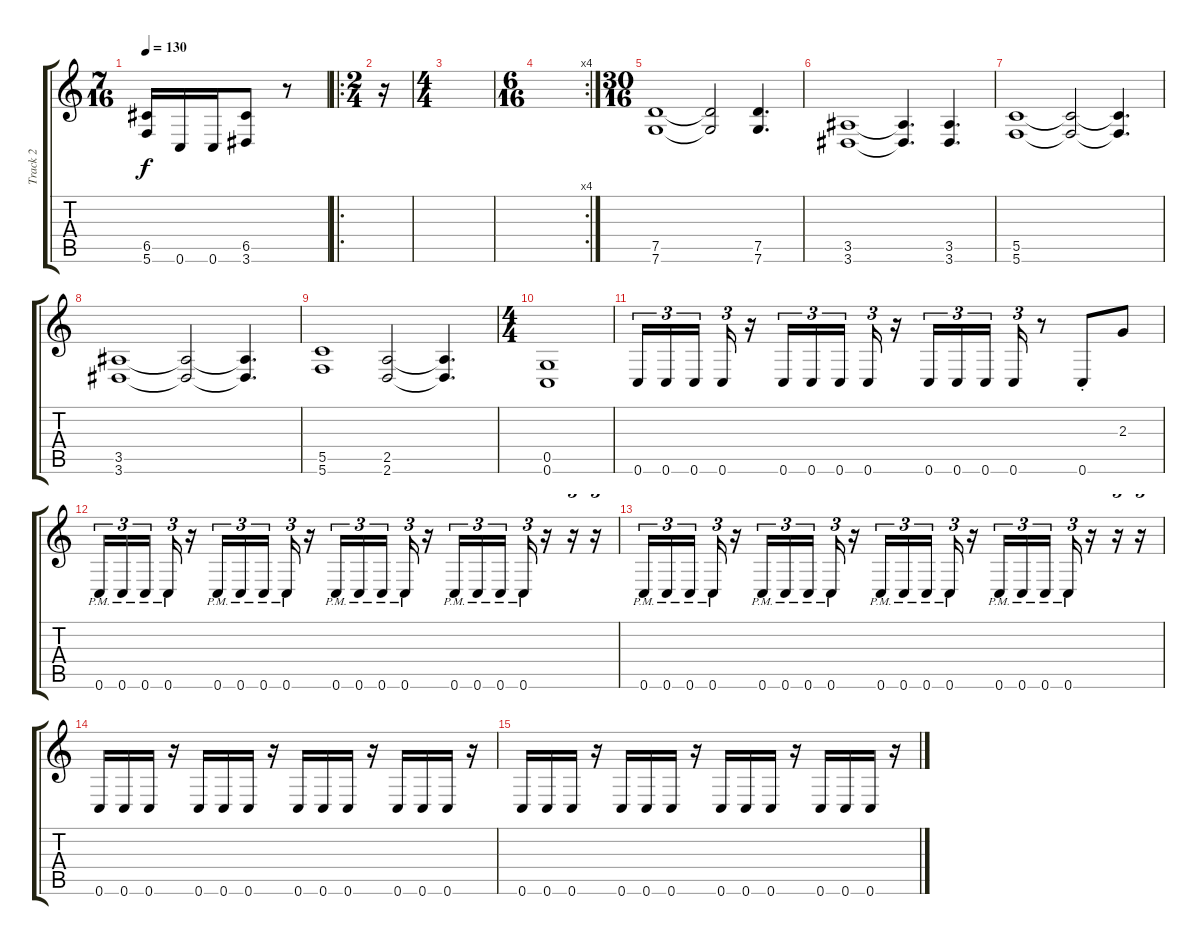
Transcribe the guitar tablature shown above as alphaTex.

\track ("Track 2" "Track 2") {instrument overdrivenguitar}
\staff {score tabs}
\tuning (D4 A3 F3 C3 G2 C2) {hide}
\ts (7 16)
\tempo 130
\clef g2
\ks c
(6.5{t} 5.6).16{dy f} 0.6.16 0.6.16 (6.5 3.6).8 r.8 |
\ro
\ts (2 4)
r.16 |
\ts (4 4)
|
\rc 4
\ts (6 16)
|
\ts (30 16)
(7.5 7.6).1 (7.5{t} 7.6{t}).2 (7.5 7.6).4{d} |
(3.5 3.6).1 (3.5{t} 3.6{t}).4{d} (3.5 3.6).4{d} |
(5.5 5.6).1 (5.5{t} 5.6{t}).2 (5.5{t} 5.6{t}).4{d} |
(3.5 3.6).1 (3.5{t} 3.6{t}).2 (3.5{t} 3.6{t}).4{d} |
(5.5 5.6).1 (2.5 2.6).2 (2.5{t} 2.6{t}).4{d} |
\ts (4 4)
(0.5 0.6).1 |
0.6.16{tu (3 2)} 0.6.16{tu (3 2)} 0.6.16{tu (3 2) beam splitsecondary} 0.6.16{tu (3 2)} r.16 0.6.16{tu (3 2)} 0.6.16{tu (3 2)} 0.6.16{tu (3 2) beam splitsecondary} 0.6.16{tu (3 2)} r.16 0.6.16{tu (3 2)} 0.6.16{tu (3 2)} 0.6.16{tu (3 2) beam splitsecondary} 0.6.16{tu (3 2)} r.8 0.6{st}.8 2.3.8 |
0.6{pm}.16{tu (3 2)} 0.6{pm}.16{tu (3 2)} 0.6{pm}.16{tu (3 2) beam splitsecondary} 0.6{pm}.16{tu (3 2)} r.16 0.6{pm}.16{tu (3 2)} 0.6{pm}.16{tu (3 2)} 0.6{pm}.16{tu (3 2) beam splitsecondary} 0.6{pm}.16{tu (3 2)} r.16 0.6{pm}.16{tu (3 2)} 0.6{pm}.16{tu (3 2)} 0.6{pm}.16{tu (3 2) beam splitsecondary} 0.6{pm}.16{tu (3 2)} r.16 0.6{pm}.16{tu (3 2)} 0.6{pm}.16{tu (3 2)} 0.6{pm}.16{tu (3 2)} 0.6{pm}.16{tu (3 2)} r.16 r.16{tu (3 2)} r.16{tu (3 2)} |
0.6{pm}.16{tu (3 2)} 0.6{pm}.16{tu (3 2)} 0.6{pm}.16{tu (3 2) beam splitsecondary} 0.6{pm}.16{tu (3 2)} r.16 0.6{pm}.16{tu (3 2)} 0.6{pm}.16{tu (3 2)} 0.6{pm}.16{tu (3 2) beam splitsecondary} 0.6{pm}.16{tu (3 2)} r.16 0.6{pm}.16{tu (3 2)} 0.6{pm}.16{tu (3 2)} 0.6{pm}.16{tu (3 2) beam splitsecondary} 0.6{pm}.16{tu (3 2)} r.16 0.6{pm}.16{tu (3 2)} 0.6{pm}.16{tu (3 2)} 0.6{pm}.16{tu (3 2)} 0.6{pm}.16{tu (3 2)} r.16 r.16{tu (3 2)} r.16{tu (3 2)} |
0.6.16 0.6.16 0.6.16 r.16 0.6.16 0.6.16 0.6.16 r.16 0.6.16 0.6.16 0.6.16 r.16 0.6.16 0.6.16 0.6.16 r.16 |
0.6.16 0.6.16 0.6.16 r.16 0.6.16 0.6.16 0.6.16 r.16 0.6.16 0.6.16 0.6.16 r.16 0.6.16 0.6.16 0.6.16 r.16
